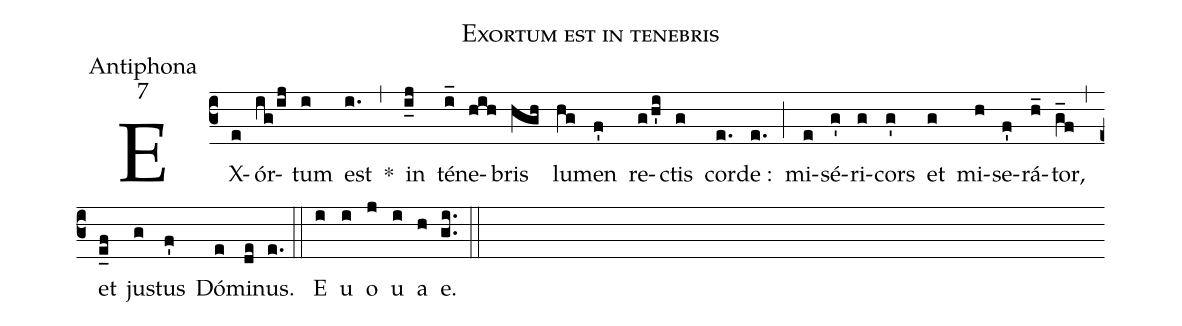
name:Exortum est in tenebris;
office-part:Antiphona;
mode:7;
%%
(c3) EX(e)ór(ig/ij)tum(i) est(i.) *(,) in(i_j) té(i_)ne(hih)bris(hgh)  lu(hg)men(f') re(g/h'i)ctis(g) cor(e.)de :(e.) (;) mi(e)sé(g')ri(g)cors(g') et(g) mi(h)se(f')rá(h_)tor,(g_f) (,) et(e_f) ju(g)stus(f') Dó(e)mi(de)nus.(e.) (::)
<eu>E(i) u(i) o(j) u(i) a(h) e.</eu>(g.i.) (::)
